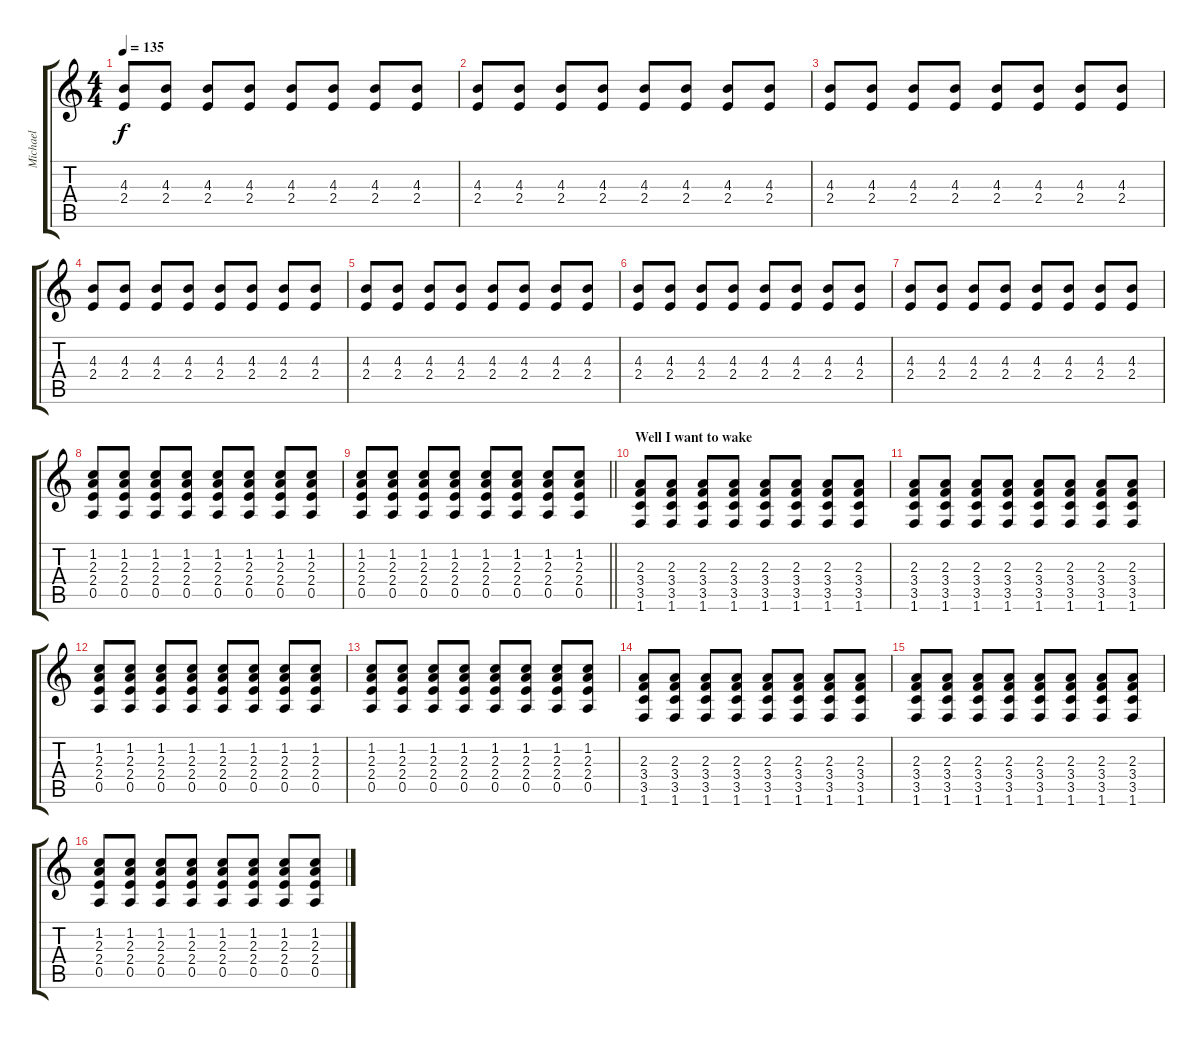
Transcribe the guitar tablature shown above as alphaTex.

\track ("Michael" "Michael") {instrument electricguitarclean}
\staff {score tabs}
\tuning (E4 B3 G3 D3 A2 E2) {hide}
\ts (4 4)
\tempo 135
\clef g2
\ks c
(4.3 2.4).8{dy f} (4.3 2.4).8 (4.3 2.4).8 (4.3 2.4).8 (4.3 2.4).8 (4.3 2.4).8 (4.3 2.4).8 (4.3 2.4).8 |
(4.3 2.4).8 (4.3 2.4).8 (4.3 2.4).8 (4.3 2.4).8 (4.3 2.4).8 (4.3 2.4).8 (4.3 2.4).8 (4.3 2.4).8 |
(4.3 2.4).8 (4.3 2.4).8 (4.3 2.4).8 (4.3 2.4).8 (4.3 2.4).8 (4.3 2.4).8 (4.3 2.4).8 (4.3 2.4).8 |
(4.3 2.4).8 (4.3 2.4).8 (4.3 2.4).8 (4.3 2.4).8 (4.3 2.4).8 (4.3 2.4).8 (4.3 2.4).8 (4.3 2.4).8 |
(4.3 2.4).8 (4.3 2.4).8 (4.3 2.4).8 (4.3 2.4).8 (4.3 2.4).8 (4.3 2.4).8 (4.3 2.4).8 (4.3 2.4).8 |
(4.3 2.4).8 (4.3 2.4).8 (4.3 2.4).8 (4.3 2.4).8 (4.3 2.4).8 (4.3 2.4).8 (4.3 2.4).8 (4.3 2.4).8 |
(4.3 2.4).8 (4.3 2.4).8 (4.3 2.4).8 (4.3 2.4).8 (4.3 2.4).8 (4.3 2.4).8 (4.3 2.4).8 (4.3 2.4).8 |
(1.2 2.3 2.4 0.5).8{volume 11} (1.2 2.3 2.4 0.5).8 (1.2 2.3 2.4 0.5).8 (1.2 2.3 2.4 0.5).8 (1.2 2.3 2.4 0.5).8 (1.2 2.3 2.4 0.5).8 (1.2 2.3 2.4 0.5).8 (1.2 2.3 2.4 0.5).8 |
\barLineRight lightlight
(1.2 2.3 2.4 0.5).8 (1.2 2.3 2.4 0.5).8 (1.2 2.3 2.4 0.5).8 (1.2 2.3 2.4 0.5).8 (1.2 2.3 2.4 0.5).8 (1.2 2.3 2.4 0.5).8 (1.2 2.3 2.4 0.5).8 (1.2 2.3 2.4 0.5).8 |
\section ("" "Well I want to wake")
(2.3 3.4 3.5 1.6).8 (2.3 3.4 3.5 1.6).8 (2.3 3.4 3.5 1.6).8 (2.3 3.4 3.5 1.6).8 (2.3 3.4 3.5 1.6).8 (2.3 3.4 3.5 1.6).8 (2.3 3.4 3.5 1.6).8 (2.3 3.4 3.5 1.6).8 |
(2.3 3.4 3.5 1.6).8 (2.3 3.4 3.5 1.6).8 (2.3 3.4 3.5 1.6).8 (2.3 3.4 3.5 1.6).8 (2.3 3.4 3.5 1.6).8 (2.3 3.4 3.5 1.6).8 (2.3 3.4 3.5 1.6).8 (2.3 3.4 3.5 1.6).8 |
(1.2 2.3 2.4 0.5).8 (1.2 2.3 2.4 0.5).8 (1.2 2.3 2.4 0.5).8 (1.2 2.3 2.4 0.5).8 (1.2 2.3 2.4 0.5).8 (1.2 2.3 2.4 0.5).8 (1.2 2.3 2.4 0.5).8 (1.2 2.3 2.4 0.5).8 |
(1.2 2.3 2.4 0.5).8 (1.2 2.3 2.4 0.5).8 (1.2 2.3 2.4 0.5).8 (1.2 2.3 2.4 0.5).8 (1.2 2.3 2.4 0.5).8 (1.2 2.3 2.4 0.5).8 (1.2 2.3 2.4 0.5).8 (1.2 2.3 2.4 0.5).8 |
(2.3 3.4 3.5 1.6).8 (2.3 3.4 3.5 1.6).8 (2.3 3.4 3.5 1.6).8 (2.3 3.4 3.5 1.6).8 (2.3 3.4 3.5 1.6).8 (2.3 3.4 3.5 1.6).8 (2.3 3.4 3.5 1.6).8 (2.3 3.4 3.5 1.6).8 |
(2.3 3.4 3.5 1.6).8 (2.3 3.4 3.5 1.6).8 (2.3 3.4 3.5 1.6).8 (2.3 3.4 3.5 1.6).8 (2.3 3.4 3.5 1.6).8 (2.3 3.4 3.5 1.6).8 (2.3 3.4 3.5 1.6).8 (2.3 3.4 3.5 1.6).8 |
(1.2 2.3 2.4 0.5).8 (1.2 2.3 2.4 0.5).8 (1.2 2.3 2.4 0.5).8 (1.2 2.3 2.4 0.5).8 (1.2 2.3 2.4 0.5).8 (1.2 2.3 2.4 0.5).8 (1.2 2.3 2.4 0.5).8 (1.2 2.3 2.4 0.5).8
